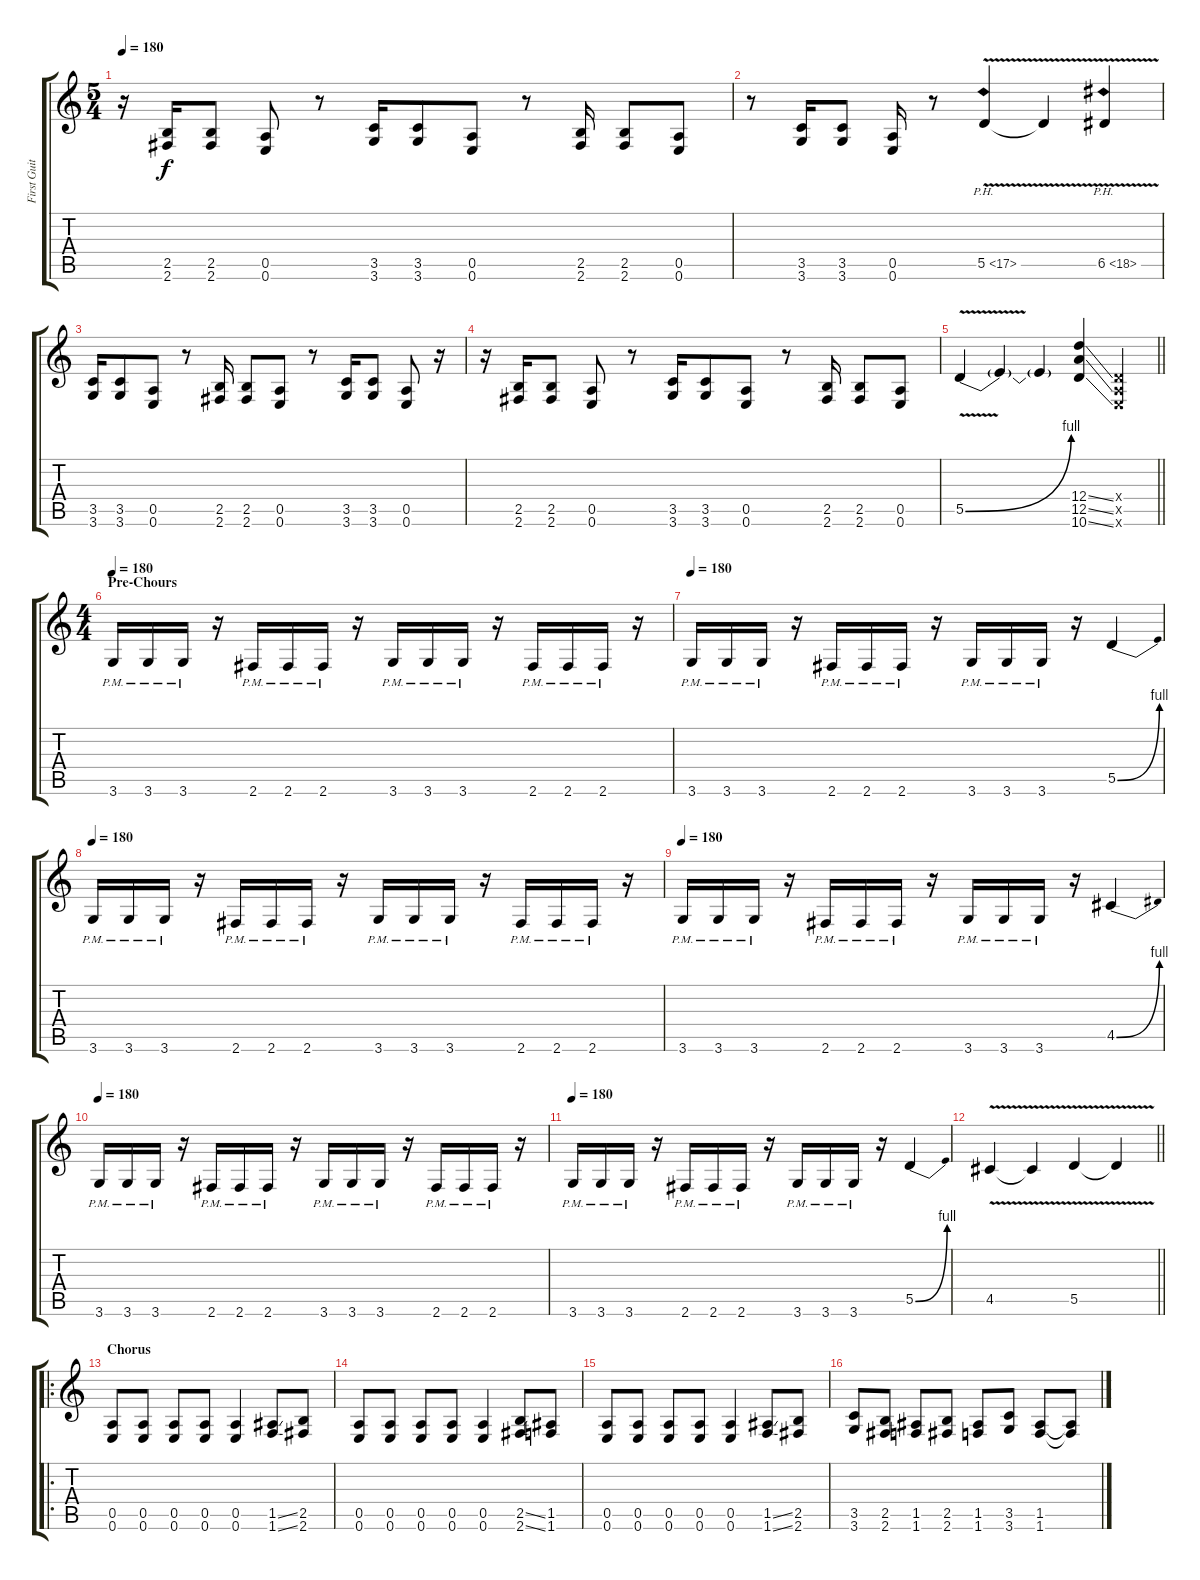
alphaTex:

\track ("First Guitar" "First Guit") {instrument distortionguitar}
\staff {score tabs}
\tuning (E4 B3 G3 D3 A2 E2) {hide}
\ts (5 4)
\tempo 180
\clef g2
\ks c
r.16{dy f} (2.5 2.6).16 (2.5 2.6).8 (0.5 0.6).8 r.8 (3.5 3.6).16 (3.5 3.6).8 (0.5 0.6).8 r.8 (2.5 2.6).16 (2.5 2.6).8 (0.5 0.6).8 |
r.8 (3.5 3.6).16 (3.5 3.6).8 (0.5 0.6).16 r.8 5.5{ph 12 v}.4 5.5{t}.4 6.5{ph 12 v}.4 |
(3.5 3.6).16 (3.5 3.6).8 (0.5 0.6).8 r.8 (2.5 2.6).16 (2.5 2.6).8 (0.5 0.6).8 r.8 (3.5 3.6).16 (3.5 3.6).8 (0.5 0.6).8 r.16 |
r.16 (2.5 2.6).16 (2.5 2.6).8 (0.5 0.6).8 r.8 (3.5 3.6).16 (3.5 3.6).8 (0.5 0.6).8 r.8 (2.5 2.6).16 (2.5 2.6).8 (0.5 0.6).8 |
\barLineRight lightlight
5.5{be (bend 0 0 60 4) v}.4 5.5{t}.4 5.5{t}.4 (12.4{ss} 12.5{ss} 10.6{ss}).4 (0.4{x} 0.5{x} 0.6{x}).4 |
\ts (4 4)
\section ("" "Pre-Chours")
\tempo 180
3.6{pm}.16 3.6{pm}.16 3.6{pm}.16 r.16 2.6{pm}.16 2.6{pm}.16 2.6{pm}.16 r.16 3.6{pm}.16 3.6{pm}.16 3.6{pm}.16 r.16 2.6{pm}.16 2.6{pm}.16 2.6{pm}.16 r.16 |
\tempo 180
3.6{pm}.16 3.6{pm}.16 3.6{pm}.16 r.16 2.6{pm}.16 2.6{pm}.16 2.6{pm}.16 r.16 3.6{pm}.16 3.6{pm}.16 3.6{pm}.16 r.16 5.5{be (bend 0 0 60 4)}.4 |
\tempo 180
3.6{pm}.16 3.6{pm}.16 3.6{pm}.16 r.16 2.6{pm}.16 2.6{pm}.16 2.6{pm}.16 r.16 3.6{pm}.16 3.6{pm}.16 3.6{pm}.16 r.16 2.6{pm}.16 2.6{pm}.16 2.6{pm}.16 r.16 |
\tempo 180
3.6{pm}.16 3.6{pm}.16 3.6{pm}.16 r.16 2.6{pm}.16 2.6{pm}.16 2.6{pm}.16 r.16 3.6{pm}.16 3.6{pm}.16 3.6{pm}.16 r.16 4.5{be (bend 0 0 60 4)}.4 |
\tempo 180
3.6{pm}.16 3.6{pm}.16 3.6{pm}.16 r.16 2.6{pm}.16 2.6{pm}.16 2.6{pm}.16 r.16 3.6{pm}.16 3.6{pm}.16 3.6{pm}.16 r.16 2.6{pm}.16 2.6{pm}.16 2.6{pm}.16 r.16 |
\tempo 180
3.6{pm}.16 3.6{pm}.16 3.6{pm}.16 r.16 2.6{pm}.16 2.6{pm}.16 2.6{pm}.16 r.16 3.6{pm}.16 3.6{pm}.16 3.6{pm}.16 r.16 5.5{be (bend 0 0 60 4)}.4 |
\barLineRight lightlight
4.5{v}.4 4.5{t}.4 5.5{v}.4 5.5{t}.4 |
\ro
\section ("" "Chorus")
(0.5 0.6).8 (0.5 0.6).8 (0.5 0.6).8 (0.5 0.6).8 (0.5 0.6).4 (1.5{ss} 1.6{ss}).8 (2.5 2.6).8 |
(0.5 0.6).8 (0.5 0.6).8 (0.5 0.6).8 (0.5 0.6).8 (0.5 0.6).4 (2.5{ss} 2.6{ss}).8 (1.5 1.6).8 |
(0.5 0.6).8 (0.5 0.6).8 (0.5 0.6).8 (0.5 0.6).8 (0.5 0.6).4 (1.5{ss} 1.6{ss}).8 (2.5 2.6).8 |
(3.5 3.6).8 (2.5 2.6).8 (1.5 1.6).8 (2.5 2.6).8 (1.5 1.6).8 (3.5 3.6).8 (1.5 1.6).8 (1.5{t} 1.6{t}).8
